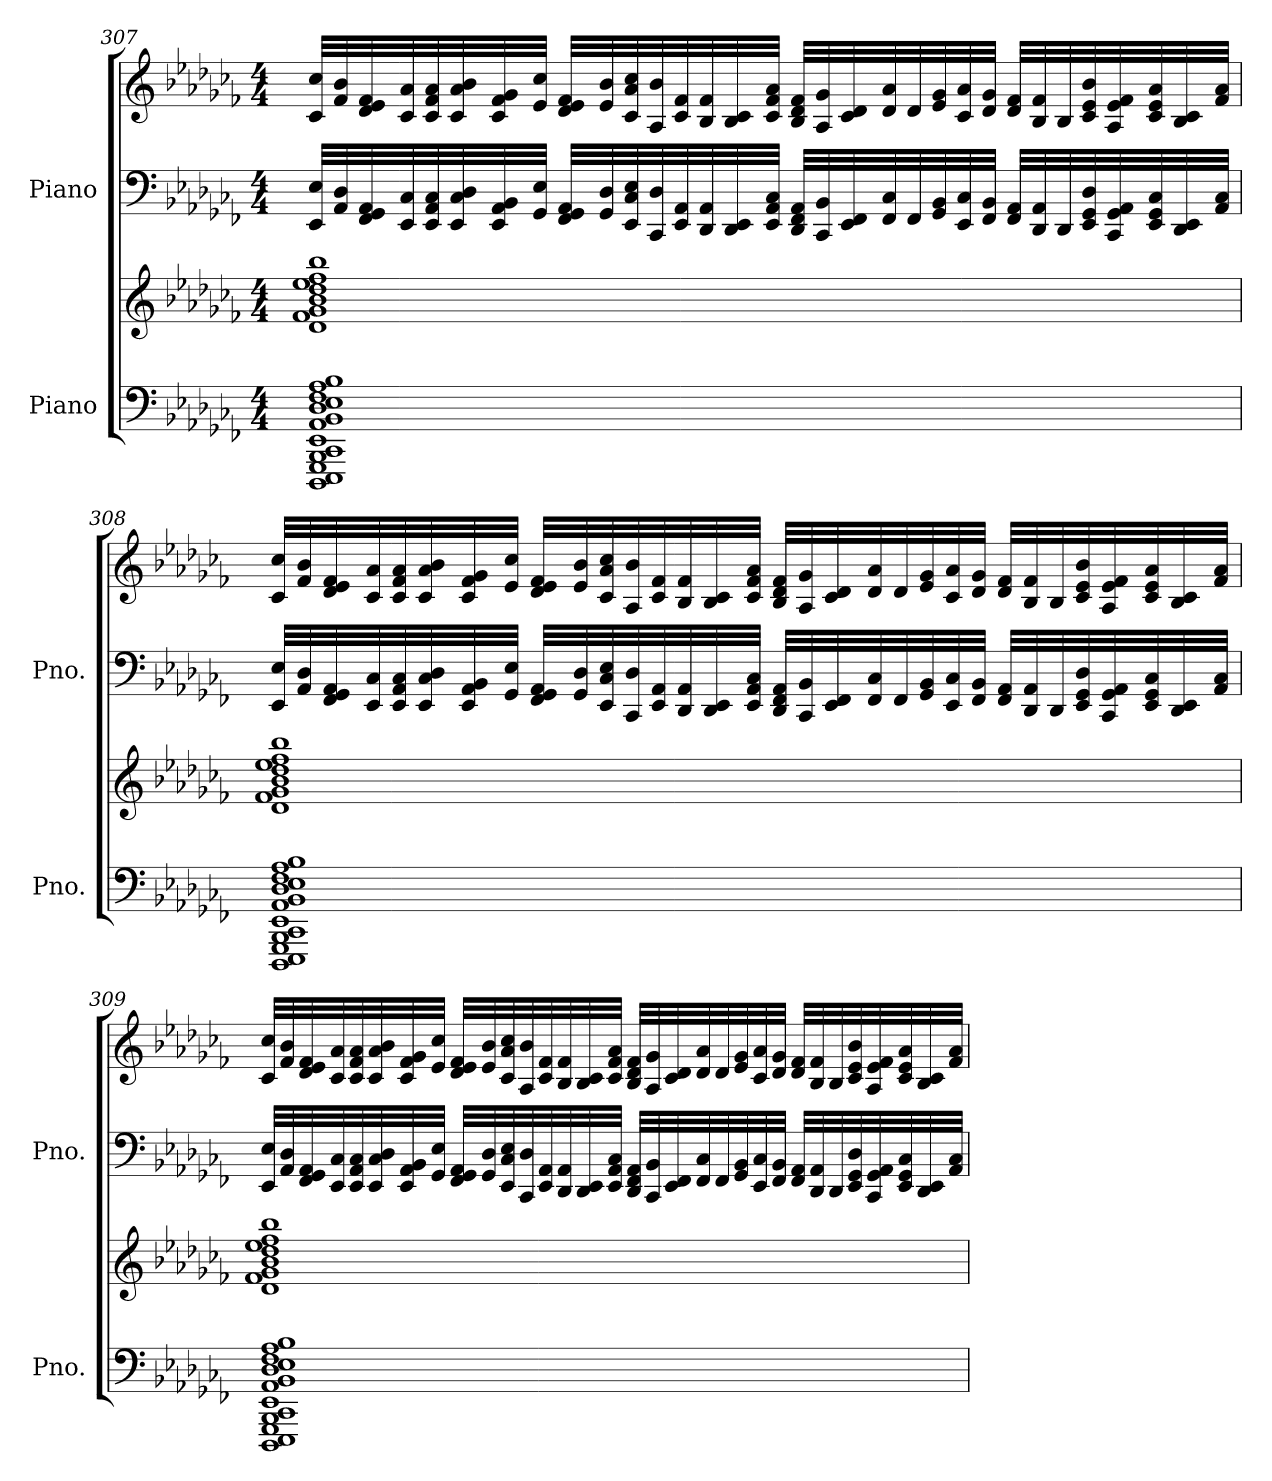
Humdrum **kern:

**kern	**kern	**kern	**kern
*part2	*part2	*part1	*part1
*staff4	*staff3	*staff2	*staff1
*I"Piano	*	*I"Piano	*
*I'Pno.	*	*I'Pno.	*
!!LO:LB:g=z
*clefF4	*clefG2	*clefF4	*clefG2
*ITrd14c24	*ITrd14c24	*ITrd-21c-36	*ITrd-21c-36
*k[b-e-a-d-g-c-f-]	*k[b-e-a-d-g-c-f-]	*k[b-e-a-d-g-c-f-]	*k[b-e-a-d-g-c-f-]
*M4/4	*M4/4	*M4/4	*M4/4
=307	=307	=307	=307
1DDDDD- 1EEEEE- 1GGGGG- 1BBBBB- 1CCCC- 1EEEE- 1AAAA- 1BBBB- 1DDD- 1EEE- 1FFF- 1AAA- 1BBB-	1DD- 1FF- 1GG- 1BB- 1D- 1E- 1F- 1B-	32ee-/ 32eee-/LLL	32cccc-/ 32ccccc-/LLL
.	.	32aa-/ 32ddd-/	32ffff-/ 32bbbb-/
.	.	32ff-/ 32gg-/ 32aa-/	32dddd-/ 32eeee-/ 32ffff-/
.	.	32ee-/ 32ccc-/	32cccc-/ 32aaaa-/
.	.	32ee-/ 32aa-/ 32ccc-/	32cccc-/ 32ffff-/ 32aaaa-/
.	.	32ee-/ 32ccc-/ 32ddd-/	32cccc-/ 32aaaa-/ 32bbbb-/
.	.	32ee-/ 32aa-/ 32bb-/	32cccc-/ 32ffff-/ 32gggg-/
.	.	32gg-/ 32eee-/JJJ	32eeee-/ 32ccccc-/JJJ
.	.	32ff-/ 32gg-/ 32aa-/LLL	32dddd-/ 32eeee-/ 32ffff-/LLL
.	.	32gg-/ 32ddd-/	32eeee-/ 32bbbb-/
.	.	32ee-/ 32ccc-/ 32eee-/	32cccc-/ 32aaaa-/ 32ccccc-/
.	.	32cc-/ 32ddd-/	32aaa-/ 32bbbb-/
.	.	32ee-/ 32aa-/	32cccc-/ 32ffff-/
.	.	32dd-/ 32aa-/	32bbb-/ 32ffff-/
.	.	32dd-/ 32ee-/	32bbb-/ 32cccc-/
.	.	32ee-/ 32aa-/ 32ccc-/JJJ	32cccc-/ 32ffff-/ 32aaaa-/JJJ
.	.	32dd-/ 32ff-/ 32aa-/LLL	32bbb-/ 32dddd-/ 32ffff-/LLL
.	.	32cc-/ 32bb-/	32aaa-/ 32gggg-/
.	.	32ee-/ 32ff-/	32cccc-/ 32dddd-/
.	.	32ff-/ 32ccc-/	32dddd-/ 32aaaa-/
.	.	32ff-/	32dddd-/
.	.	32gg-/ 32bb-/	32eeee-/ 32gggg-/
.	.	32ee-/ 32ccc-/	32cccc-/ 32aaaa-/
.	.	32ff-/ 32bb-/JJJ	32dddd-/ 32gggg-/JJJ
.	.	32ff-/ 32aa-/LLL	32dddd-/ 32ffff-/LLL
.	.	32dd-/ 32aa-/	32bbb-/ 32ffff-/
.	.	32dd-/	32bbb-/
.	.	32ee-/ 32gg-/ 32ddd-/	32cccc-/ 32eeee-/ 32bbbb-/
.	.	32cc-/ 32gg-/ 32aa-/	32aaa-/ 32eeee-/ 32ffff-/
.	.	32ee-/ 32gg-/ 32ccc-/	32cccc-/ 32eeee-/ 32aaaa-/
.	.	32dd-/ 32ee-/	32bbb-/ 32cccc-/
.	.	32aa-/ 32ccc-/JJJ	32ffff-/ 32aaaa-/JJJ
!!LO:LB:g=z
=308	=308	=308	=308
1DDDDD- 1EEEEE- 1GGGGG- 1BBBBB- 1CCCC- 1EEEE- 1AAAA- 1BBBB- 1DDD- 1EEE- 1FFF- 1AAA- 1BBB-	1DD- 1FF- 1GG- 1BB- 1D- 1E- 1F- 1B-	32ee-/ 32eee-/LLL	32cccc-/ 32ccccc-/LLL
.	.	32aa-/ 32ddd-/	32ffff-/ 32bbbb-/
.	.	32ff-/ 32gg-/ 32aa-/	32dddd-/ 32eeee-/ 32ffff-/
.	.	32ee-/ 32ccc-/	32cccc-/ 32aaaa-/
.	.	32ee-/ 32aa-/ 32ccc-/	32cccc-/ 32ffff-/ 32aaaa-/
.	.	32ee-/ 32ccc-/ 32ddd-/	32cccc-/ 32aaaa-/ 32bbbb-/
.	.	32ee-/ 32aa-/ 32bb-/	32cccc-/ 32ffff-/ 32gggg-/
.	.	32gg-/ 32eee-/JJJ	32eeee-/ 32ccccc-/JJJ
.	.	32ff-/ 32gg-/ 32aa-/LLL	32dddd-/ 32eeee-/ 32ffff-/LLL
.	.	32gg-/ 32ddd-/	32eeee-/ 32bbbb-/
.	.	32ee-/ 32ccc-/ 32eee-/	32cccc-/ 32aaaa-/ 32ccccc-/
.	.	32cc-/ 32ddd-/	32aaa-/ 32bbbb-/
.	.	32ee-/ 32aa-/	32cccc-/ 32ffff-/
.	.	32dd-/ 32aa-/	32bbb-/ 32ffff-/
.	.	32dd-/ 32ee-/	32bbb-/ 32cccc-/
.	.	32ee-/ 32aa-/ 32ccc-/JJJ	32cccc-/ 32ffff-/ 32aaaa-/JJJ
.	.	32dd-/ 32ff-/ 32aa-/LLL	32bbb-/ 32dddd-/ 32ffff-/LLL
.	.	32cc-/ 32bb-/	32aaa-/ 32gggg-/
.	.	32ee-/ 32ff-/	32cccc-/ 32dddd-/
.	.	32ff-/ 32ccc-/	32dddd-/ 32aaaa-/
.	.	32ff-/	32dddd-/
.	.	32gg-/ 32bb-/	32eeee-/ 32gggg-/
.	.	32ee-/ 32ccc-/	32cccc-/ 32aaaa-/
.	.	32ff-/ 32bb-/JJJ	32dddd-/ 32gggg-/JJJ
.	.	32ff-/ 32aa-/LLL	32dddd-/ 32ffff-/LLL
.	.	32dd-/ 32aa-/	32bbb-/ 32ffff-/
.	.	32dd-/	32bbb-/
.	.	32ee-/ 32gg-/ 32ddd-/	32cccc-/ 32eeee-/ 32bbbb-/
.	.	32cc-/ 32gg-/ 32aa-/	32aaa-/ 32eeee-/ 32ffff-/
.	.	32ee-/ 32gg-/ 32ccc-/	32cccc-/ 32eeee-/ 32aaaa-/
.	.	32dd-/ 32ee-/	32bbb-/ 32cccc-/
.	.	32aa-/ 32ccc-/JJJ	32ffff-/ 32aaaa-/JJJ
!!LO:PB:g=z
=309	=309	=309	=309
1DDDDD- 1EEEEE- 1GGGGG- 1BBBBB- 1CCCC- 1EEEE- 1AAAA- 1BBBB- 1DDD- 1EEE- 1FFF- 1AAA- 1BBB-	1DD- 1FF- 1GG- 1BB- 1D- 1E- 1F- 1B-	32ee-/ 32eee-/LLL	32cccc-/ 32ccccc-/LLL
.	.	32aa-/ 32ddd-/	32ffff-/ 32bbbb-/
.	.	32ff-/ 32gg-/ 32aa-/	32dddd-/ 32eeee-/ 32ffff-/
.	.	32ee-/ 32ccc-/	32cccc-/ 32aaaa-/
.	.	32ee-/ 32aa-/ 32ccc-/	32cccc-/ 32ffff-/ 32aaaa-/
.	.	32ee-/ 32ccc-/ 32ddd-/	32cccc-/ 32aaaa-/ 32bbbb-/
.	.	32ee-/ 32aa-/ 32bb-/	32cccc-/ 32ffff-/ 32gggg-/
.	.	32gg-/ 32eee-/JJJ	32eeee-/ 32ccccc-/JJJ
.	.	32ff-/ 32gg-/ 32aa-/LLL	32dddd-/ 32eeee-/ 32ffff-/LLL
.	.	32gg-/ 32ddd-/	32eeee-/ 32bbbb-/
.	.	32ee-/ 32ccc-/ 32eee-/	32cccc-/ 32aaaa-/ 32ccccc-/
.	.	32cc-/ 32ddd-/	32aaa-/ 32bbbb-/
.	.	32ee-/ 32aa-/	32cccc-/ 32ffff-/
.	.	32dd-/ 32aa-/	32bbb-/ 32ffff-/
.	.	32dd-/ 32ee-/	32bbb-/ 32cccc-/
.	.	32ee-/ 32aa-/ 32ccc-/JJJ	32cccc-/ 32ffff-/ 32aaaa-/JJJ
.	.	32dd-/ 32ff-/ 32aa-/LLL	32bbb-/ 32dddd-/ 32ffff-/LLL
.	.	32cc-/ 32bb-/	32aaa-/ 32gggg-/
.	.	32ee-/ 32ff-/	32cccc-/ 32dddd-/
.	.	32ff-/ 32ccc-/	32dddd-/ 32aaaa-/
.	.	32ff-/	32dddd-/
.	.	32gg-/ 32bb-/	32eeee-/ 32gggg-/
.	.	32ee-/ 32ccc-/	32cccc-/ 32aaaa-/
.	.	32ff-/ 32bb-/JJJ	32dddd-/ 32gggg-/JJJ
.	.	32ff-/ 32aa-/LLL	32dddd-/ 32ffff-/LLL
.	.	32dd-/ 32aa-/	32bbb-/ 32ffff-/
.	.	32dd-/	32bbb-/
.	.	32ee-/ 32gg-/ 32ddd-/	32cccc-/ 32eeee-/ 32bbbb-/
.	.	32cc-/ 32gg-/ 32aa-/	32aaa-/ 32eeee-/ 32ffff-/
.	.	32ee-/ 32gg-/ 32ccc-/	32cccc-/ 32eeee-/ 32aaaa-/
.	.	32dd-/ 32ee-/	32bbb-/ 32cccc-/
.	.	32aa-/ 32ccc-/JJJ	32ffff-/ 32aaaa-/JJJ
=	=	=	=
*-	*-	*-	*-
